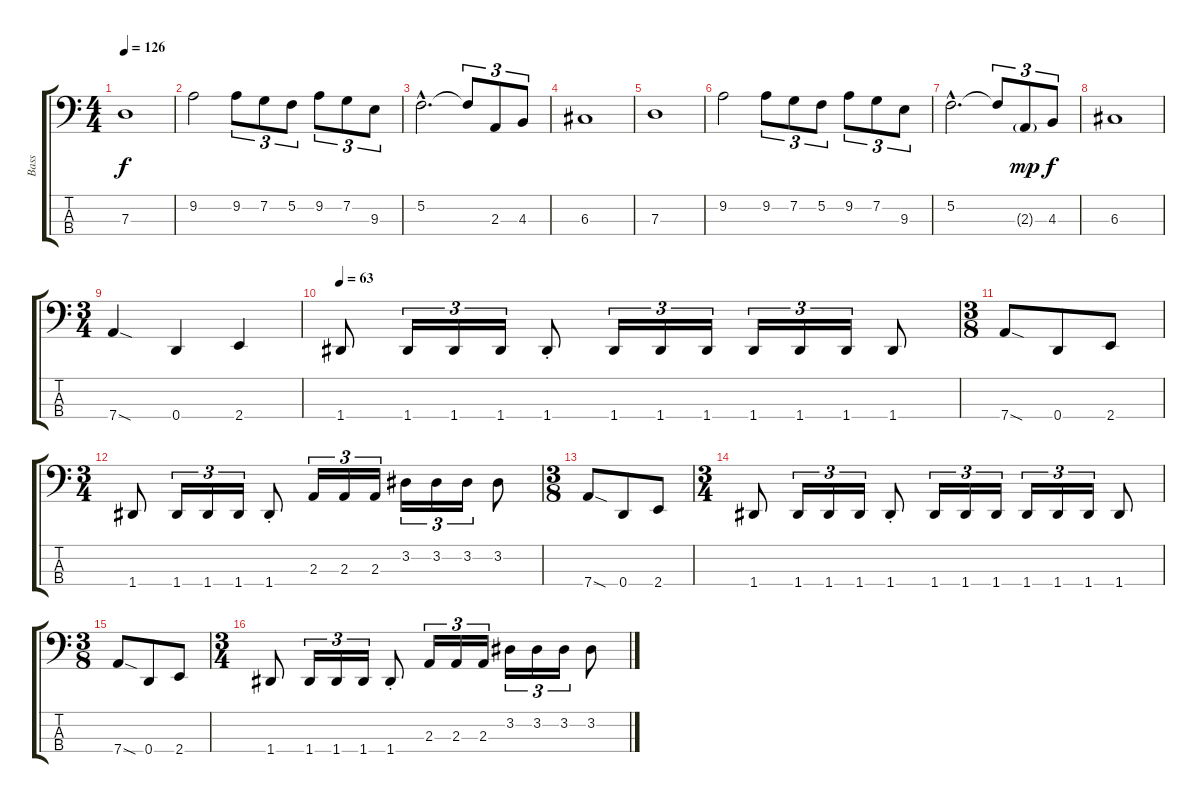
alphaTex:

\track ("Bass" "Bass") {instrument electricbasspick}
\staff {score tabs}
\tuning (F2 C2 G1 D1) {hide}
\ts (4 4)
\tempo 126
\clef f4
\ks c
7.3.1{dy f instrument electricbasspick} |
9.2.2 9.2.8{tu (3 2)} 7.2.8{tu (3 2)} 5.2.8{tu (3 2)} 9.2.8{tu (3 2)} 7.2.8{tu (3 2)} 9.3.8{tu (3 2)} |
5.2{hac}.2{d} 5.2{t}.8{tu (3 2)} 2.3.8{tu (3 2)} 4.3.8{tu (3 2)} |
6.3.1 |
7.3.1 |
9.2.2 9.2.8{tu (3 2)} 7.2.8{tu (3 2)} 5.2.8{tu (3 2)} 9.2.8{tu (3 2)} 7.2.8{tu (3 2)} 9.3.8{tu (3 2)} |
5.2{hac}.2{d} 5.2{t}.8{tu (3 2)} 2.3{g}.8{tu (3 2) dy mp} 4.3.8{tu (3 2) dy f} |
6.3.1 |
\ts (3 4)
7.4{sod}.4 0.4.4 2.4.4 |
\tempo 63
1.4.8 1.4.16{tu (3 2)} 1.4.16{tu (3 2)} 1.4.16{tu (3 2)} 1.4{st}.8 1.4.16{tu (3 2)} 1.4.16{tu (3 2)} 1.4.16{tu (3 2)} 1.4.16{tu (3 2)} 1.4.16{tu (3 2)} 1.4.16{tu (3 2)} 1.4.8 |
\ts (3 8)
7.4{sod}.8 0.4.8 2.4.8 |
\ts (3 4)
1.4.8 1.4.16{tu (3 2)} 1.4.16{tu (3 2)} 1.4.16{tu (3 2)} 1.4{st}.8 2.3.16{tu (3 2)} 2.3.16{tu (3 2)} 2.3.16{tu (3 2)} 3.2.16{tu (3 2)} 3.2.16{tu (3 2)} 3.2.16{tu (3 2)} 3.2.8 |
\ts (3 8)
7.4{sod}.8 0.4.8 2.4.8 |
\ts (3 4)
1.4.8 1.4.16{tu (3 2)} 1.4.16{tu (3 2)} 1.4.16{tu (3 2)} 1.4{st}.8 1.4.16{tu (3 2)} 1.4.16{tu (3 2)} 1.4.16{tu (3 2)} 1.4.16{tu (3 2)} 1.4.16{tu (3 2)} 1.4.16{tu (3 2)} 1.4.8 |
\ts (3 8)
7.4{sod}.8 0.4.8 2.4.8 |
\ts (3 4)
1.4.8 1.4.16{tu (3 2)} 1.4.16{tu (3 2)} 1.4.16{tu (3 2)} 1.4{st}.8 2.3.16{tu (3 2)} 2.3.16{tu (3 2)} 2.3.16{tu (3 2)} 3.2.16{tu (3 2)} 3.2.16{tu (3 2)} 3.2.16{tu (3 2)} 3.2.8
